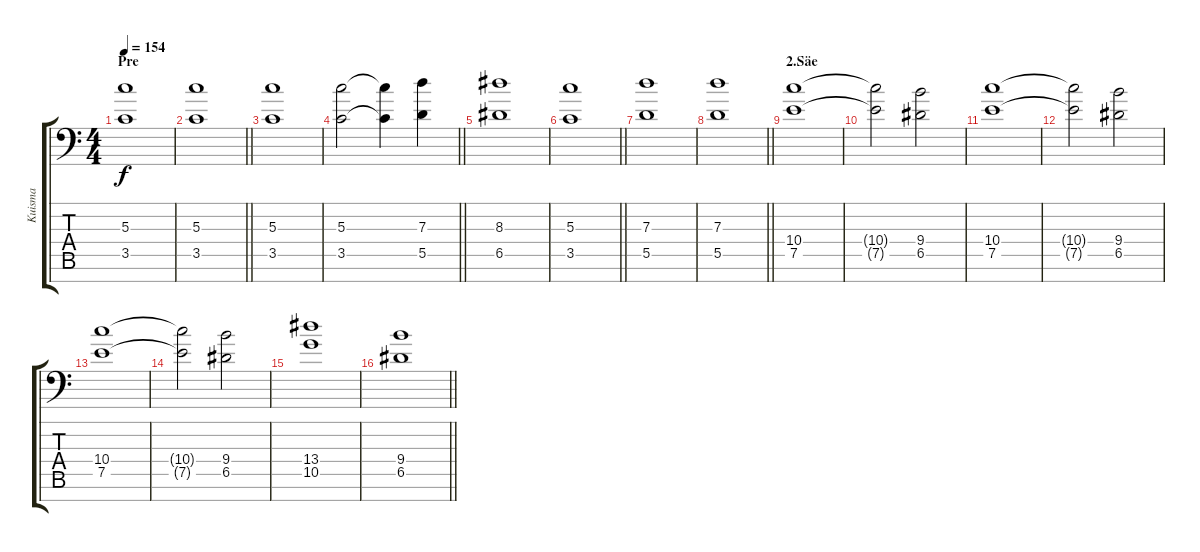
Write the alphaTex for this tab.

\track ("Kuisma" "Kuisma") {instrument distortionguitar}
\staff {score tabs}
\tuning (E4 B3 G3 D3 A2 D2 A1) {hide}
\ts (4 4)
\section ("" "Pre")
\tempo 154
\clef f4
\ks c
(5.3 3.5).1{dy f} |
\barLineRight lightlight
(5.3 3.5).1 |
(5.3 3.5).1 |
\barLineRight lightlight
(5.3 3.5).2 (5.3{t} 3.5{t}).4 (7.3 5.5).4 |
(8.3 6.5).1 |
\barLineRight lightlight
(5.3 3.5).1 |
(7.3 5.5).1 |
\barLineRight lightlight
(7.3 5.5).1 |
\section ("" "2.Säe")
(10.4 7.5).1 |
(10.4{t} 7.5{t}).2 (9.4 6.5).2 |
(10.4 7.5).1 |
(10.4{t} 7.5{t}).2 (9.4 6.5).2 |
(10.4 7.5).1 |
(10.4{t} 7.5{t}).2 (9.4 6.5).2 |
(13.4 10.5).1 |
\barLineRight lightlight
(9.4 6.5).1
